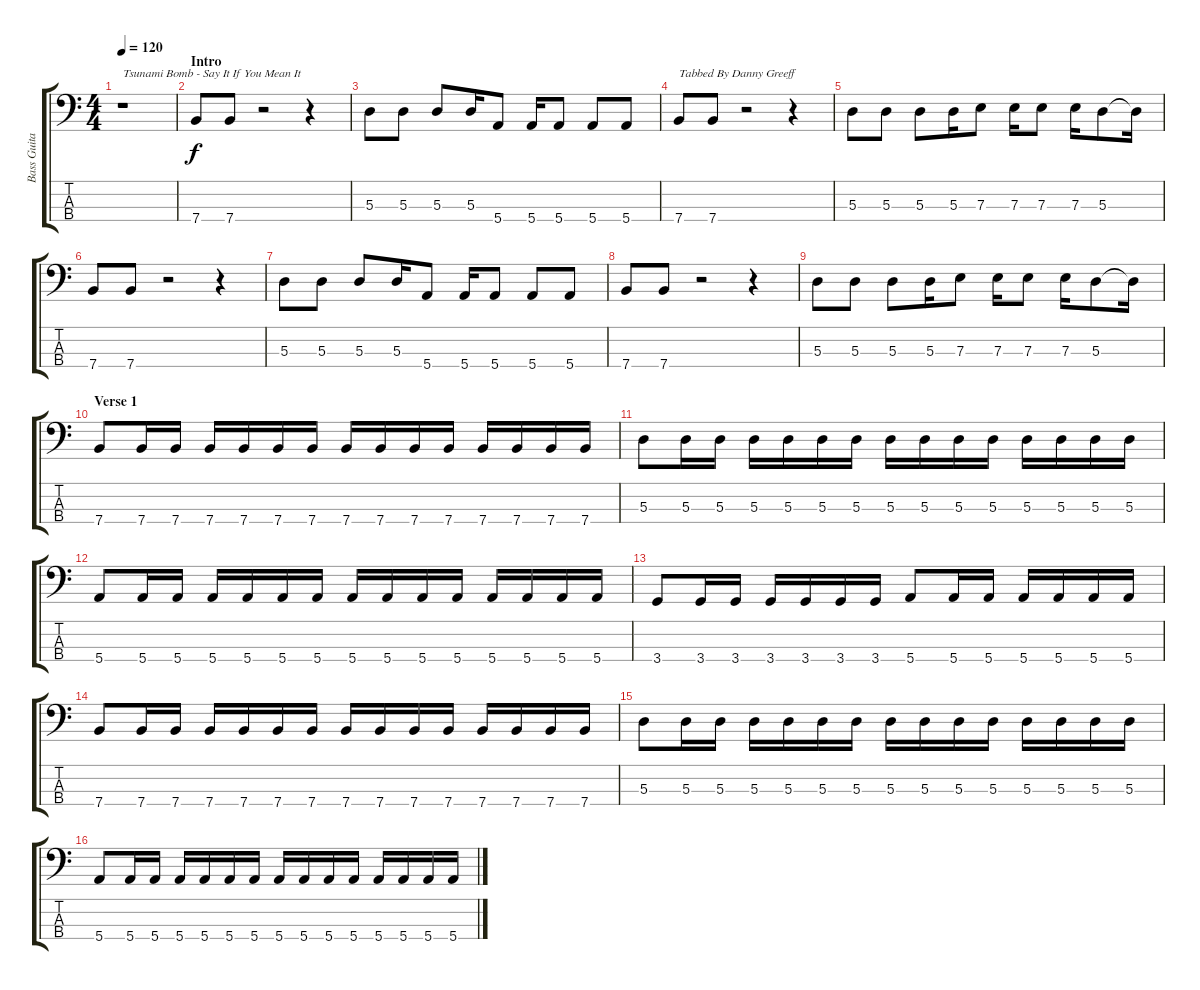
\track ("Bass Guitar" "Bass Guita") {instrument electricbasspick}
\staff {score tabs}
\tuning (G2 D2 A1 E1) {hide}
\ts (4 4)
\tempo 120
\clef f4
\ks c
r.1{txt "Tsunami Bomb - Say It If You Mean It" dy f instrument electricbasspick} |
\section ("" "Intro")
7.4.8 7.4.8 r.2 r.4 |
5.3.8 5.3.8 5.3.8 5.3.16 5.4.8 5.4.16 5.4.8 5.4.8 5.4.8 |
7.4.8{txt "Tabbed By Danny Greeff"} 7.4.8 r.2 r.4 |
5.3.8 5.3.8 5.3.8 5.3.16 7.3.8 7.3.16 7.3.8 7.3.16 5.3.8 5.3{t}.16 |
7.4.8 7.4.8 r.2 r.4 |
5.3.8 5.3.8 5.3.8 5.3.16 5.4.8 5.4.16 5.4.8 5.4.8 5.4.8 |
7.4.8 7.4.8 r.2 r.4 |
5.3.8 5.3.8 5.3.8 5.3.16 7.3.8 7.3.16 7.3.8 7.3.16 5.3.8 5.3{t}.16 |
\section ("" "Verse 1")
7.4.8 7.4.16 7.4.16 7.4.16 7.4.16 7.4.16 7.4.16 7.4.16 7.4.16 7.4.16 7.4.16 7.4.16 7.4.16 7.4.16 7.4.16 |
5.3.8 5.3.16 5.3.16 5.3.16 5.3.16 5.3.16 5.3.16 5.3.16 5.3.16 5.3.16 5.3.16 5.3.16 5.3.16 5.3.16 5.3.16 |
5.4.8 5.4.16 5.4.16 5.4.16 5.4.16 5.4.16 5.4.16 5.4.16 5.4.16 5.4.16 5.4.16 5.4.16 5.4.16 5.4.16 5.4.16 |
3.4.8 3.4.16 3.4.16 3.4.16 3.4.16 3.4.16 3.4.16 5.4.8 5.4.16 5.4.16 5.4.16 5.4.16 5.4.16 5.4.16 |
7.4.8 7.4.16 7.4.16 7.4.16 7.4.16 7.4.16 7.4.16 7.4.16 7.4.16 7.4.16 7.4.16 7.4.16 7.4.16 7.4.16 7.4.16 |
5.3.8 5.3.16 5.3.16 5.3.16 5.3.16 5.3.16 5.3.16 5.3.16 5.3.16 5.3.16 5.3.16 5.3.16 5.3.16 5.3.16 5.3.16 |
5.4.8 5.4.16 5.4.16 5.4.16 5.4.16 5.4.16 5.4.16 5.4.16 5.4.16 5.4.16 5.4.16 5.4.16 5.4.16 5.4.16 5.4.16
